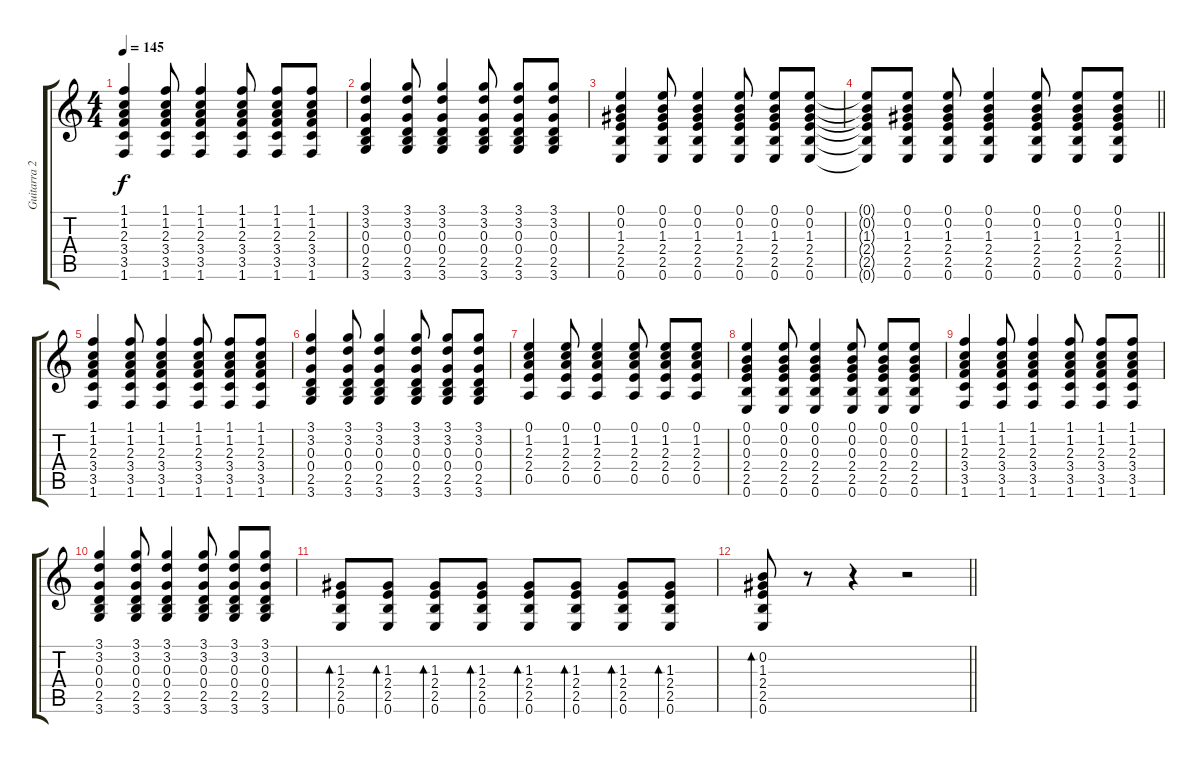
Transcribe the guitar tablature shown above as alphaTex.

\track ("Guitarra 2" "Guitarra 2") {instrument acousticguitarnylon}
\staff {score tabs}
\tuning (E4 B3 G3 D3 A2 E2) {hide}
\ts (4 4)
\tempo 145
\clef g2
\ks c
(1.1 1.2 2.3 3.4 3.5 1.6).4{dy f} (1.1 1.2 2.3 3.4 3.5 1.6).8 (1.1 1.2 2.3 3.4 3.5 1.6).4 (1.1 1.2 2.3 3.4 3.5 1.6).8 (1.1 1.2 2.3 3.4 3.5 1.6).8 (1.1 1.2 2.3 3.4 3.5 1.6).8 |
(3.1 3.2 0.3 0.4 2.5 3.6).4 (3.1 3.2 0.3 0.4 2.5 3.6).8 (3.1 3.2 0.3 0.4 2.5 3.6).4 (3.1 3.2 0.3 0.4 2.5 3.6).8 (3.1 3.2 0.3 0.4 2.5 3.6).8 (3.1 3.2 0.3 0.4 2.5 3.6).8 |
(0.1 0.2 1.3 2.4 2.5 0.6).4 (0.1 0.2 1.3 2.4 2.5 0.6).8 (0.1 0.2 1.3 2.4 2.5 0.6).4 (0.1 0.2 1.3 2.4 2.5 0.6).8 (0.1 0.2 1.3 2.4 2.5 0.6).8 (0.1 0.2 1.3 2.4 2.5 0.6).8 |
\barLineRight lightlight
(0.1{t} 0.2{t} 1.3{t} 2.4{t} 2.5{t} 0.6{t}).8 (0.1 0.2 1.3 2.4 2.5 0.6).8 (0.1 0.2 1.3 2.4 2.5 0.6).8 (0.1 0.2 1.3 2.4 2.5 0.6).4 (0.1 0.2 1.3 2.4 2.5 0.6).8 (0.1 0.2 1.3 2.4 2.5 0.6).8 (0.1 0.2 1.3 2.4 2.5 0.6).8 |
(1.1 1.2 2.3 3.4 3.5 1.6).4 (1.1 1.2 2.3 3.4 3.5 1.6).8 (1.1 1.2 2.3 3.4 3.5 1.6).4 (1.1 1.2 2.3 3.4 3.5 1.6).8 (1.1 1.2 2.3 3.4 3.5 1.6).8 (1.1 1.2 2.3 3.4 3.5 1.6).8 |
(3.1 3.2 0.3 0.4 2.5 3.6).4 (3.1 3.2 0.3 0.4 2.5 3.6).8 (3.1 3.2 0.3 0.4 2.5 3.6).4 (3.1 3.2 0.3 0.4 2.5 3.6).8 (3.1 3.2 0.3 0.4 2.5 3.6).8 (3.1 3.2 0.3 0.4 2.5 3.6).8 |
(0.1 1.2 2.3 2.4 0.5).4 (0.1 1.2 2.3 2.4 0.5).8 (0.1 1.2 2.3 2.4 0.5).4 (0.1 1.2 2.3 2.4 0.5).8 (0.1 1.2 2.3 2.4 0.5).8 (0.1 1.2 2.3 2.4 0.5).8 |
(0.1 0.2 0.3 2.4 2.5 0.6).4 (0.1 0.2 0.3 2.4 2.5 0.6).8 (0.1 0.2 0.3 2.4 2.5 0.6).4 (0.1 0.2 0.3 2.4 2.5 0.6).8 (0.1 0.2 0.3 2.4 2.5 0.6).8 (0.1 0.2 0.3 2.4 2.5 0.6).8 |
(1.1 1.2 2.3 3.4 3.5 1.6).4 (1.1 1.2 2.3 3.4 3.5 1.6).8 (1.1 1.2 2.3 3.4 3.5 1.6).4 (1.1 1.2 2.3 3.4 3.5 1.6).8 (1.1 1.2 2.3 3.4 3.5 1.6).8 (1.1 1.2 2.3 3.4 3.5 1.6).8 |
(3.1 3.2 0.3 0.4 2.5 3.6).4 (3.1 3.2 0.3 0.4 2.5 3.6).8 (3.1 3.2 0.3 0.4 2.5 3.6).4 (3.1 3.2 0.3 0.4 2.5 3.6).8 (3.1 3.2 0.3 0.4 2.5 3.6).8 (3.1 3.2 0.3 0.4 2.5 3.6).8 |
(1.3 2.4 2.5 0.6).8{bd 60} (1.3 2.4 2.5 0.6).8{bd 60} (1.3 2.4 2.5 0.6).8{bd 60} (1.3 2.4 2.5 0.6).8{bd 60} (1.3 2.4 2.5 0.6).8{bd 60} (1.3 2.4 2.5 0.6).8{bd 60} (1.3 2.4 2.5 0.6).8{bd 60} (1.3 2.4 2.5 0.6).8{bd 60} |
\barLineRight lightlight
(0.2 1.3 2.4 2.5 0.6).8{bd 30} r.8 r.4 r.2
